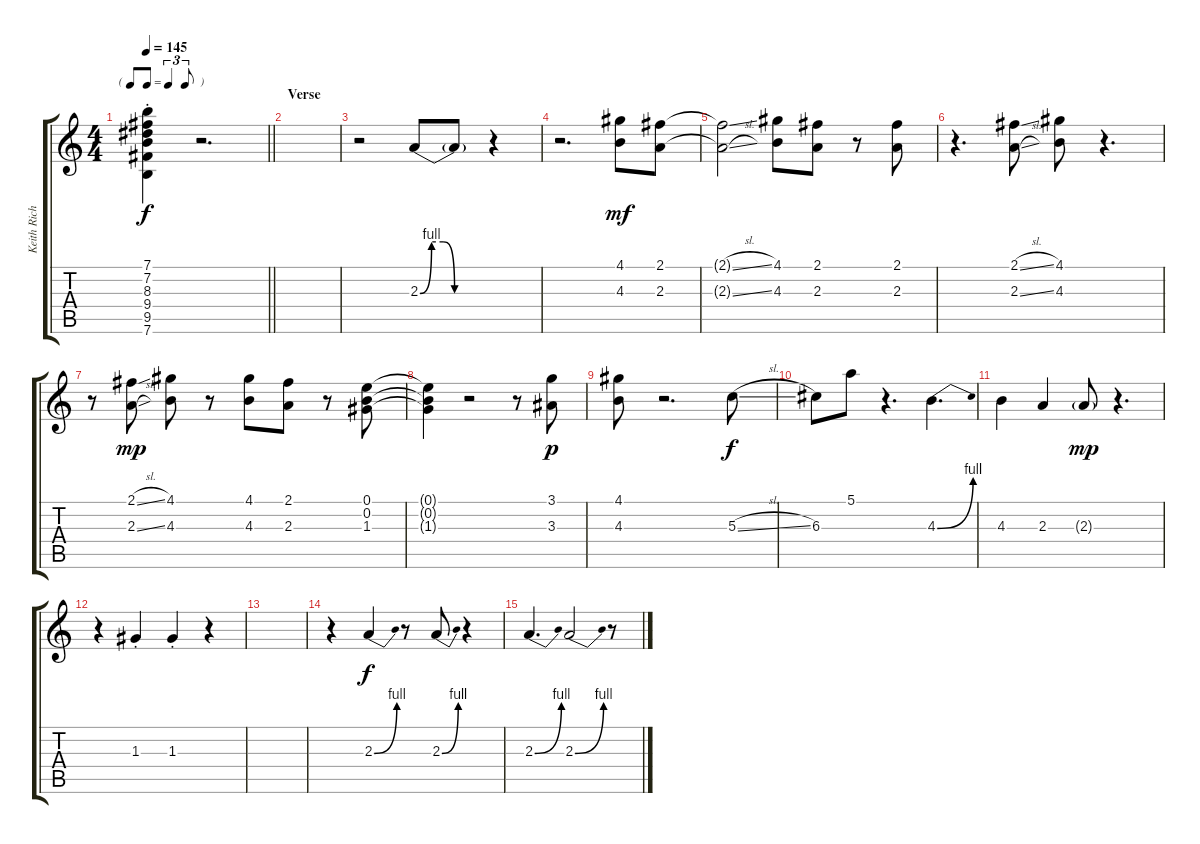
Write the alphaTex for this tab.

\track ("Keith Richards" "Keith Rich") {instrument overdrivenguitar}
\staff {score tabs}
\tuning (E4 B3 G3 D3 A2 E2) {hide}
\ts (4 4)
\tf triplet8th
\tempo 145
\clef g2
\barLineRight lightlight
\ks c
(7.1{st} 7.2{st} 8.3{st} 9.4{st} 9.5{st} 7.6{st}).4{dy f} r.2{d} |
\section ("" "Verse")
|
r.2 2.3{be (custom 0 0 10 4 20 4 30 0 60 0)}.8 2.3{t}.8 r.4 |
r.2{d} (4.1 4.3).8{dy mf} (2.1 2.3).8 |
(2.1{sl t} 2.3{sl t}).2 (4.1 4.3).8 (2.1 2.3).8 r.8 (2.1 2.3).8 |
r.4{d} (2.1{sl} 2.3{sl}).8 (4.1 4.3).8 r.4{d} |
r.8 (2.1{sl} 2.3{sl}).8{dy mp} (4.1 4.3).8 r.8 (4.1 4.3).8 (2.1 2.3).8 r.8 (0.1 0.2 1.3).8 |
(0.1{t} 0.2{t} 1.3{t}).4 r.2 r.8 (3.1 3.3).8{dy p} |
(4.1 4.3).8 r.2{d} 5.3{sl}.8{dy f} |
6.3.8 5.1.8 r.4{d} 4.3{be (bend 0 0 60 4)}.4{d} |
4.3.4 2.3.4 2.3{g}.8{dy mp} r.4{d} |
r.4 1.3{st}.4 1.3{st}.4 r.4 |
|
r.4 2.3{be (bend 0 0 60 4)}.4{dy f} r.8 2.3{be (bend 0 0 60 4)}.8 r.4 |
2.3{be (bend 0 0 60 4)}.4{d} 2.3{be (bend 0 0 60 4)}.2 r.8
